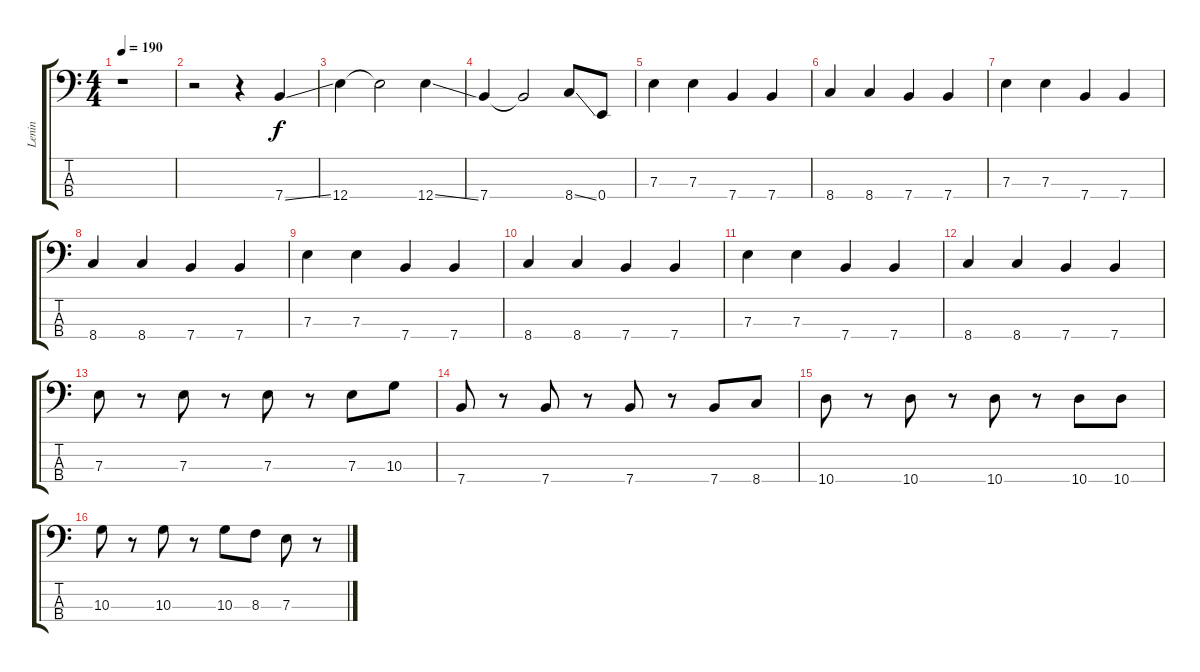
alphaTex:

\track ("Lenin" "Lenin") {instrument electricbasspick}
\staff {score tabs}
\tuning (G2 D2 A1 E1) {hide}
\ts (4 4)
\tempo 190
\clef f4
\ks c
r.1{dy f instrument electricbasspick} |
r.2 r.4 7.4{ss}.4 |
12.4.4 12.4{t}.2 12.4{ss}.4 |
7.4.4 7.4{t}.2 8.4{ss}.8 0.4.8 |
7.3.4 7.3.4 7.4.4 7.4.4 |
8.4.4 8.4.4 7.4.4 7.4.4 |
7.3.4 7.3.4 7.4.4 7.4.4 |
8.4.4 8.4.4 7.4.4 7.4.4 |
7.3.4 7.3.4 7.4.4 7.4.4 |
8.4.4 8.4.4 7.4.4 7.4.4 |
7.3.4 7.3.4 7.4.4 7.4.4 |
8.4.4 8.4.4 7.4.4 7.4.4 |
7.3.8 r.8 7.3.8 r.8 7.3.8 r.8 7.3.8 10.3.8 |
7.4.8 r.8 7.4.8 r.8 7.4.8 r.8 7.4.8 8.4.8 |
10.4.8 r.8 10.4.8 r.8 10.4.8 r.8 10.4.8 10.4.8 |
10.3.8 r.8 10.3.8 r.8 10.3.8 8.3.8 7.3.8 r.8
